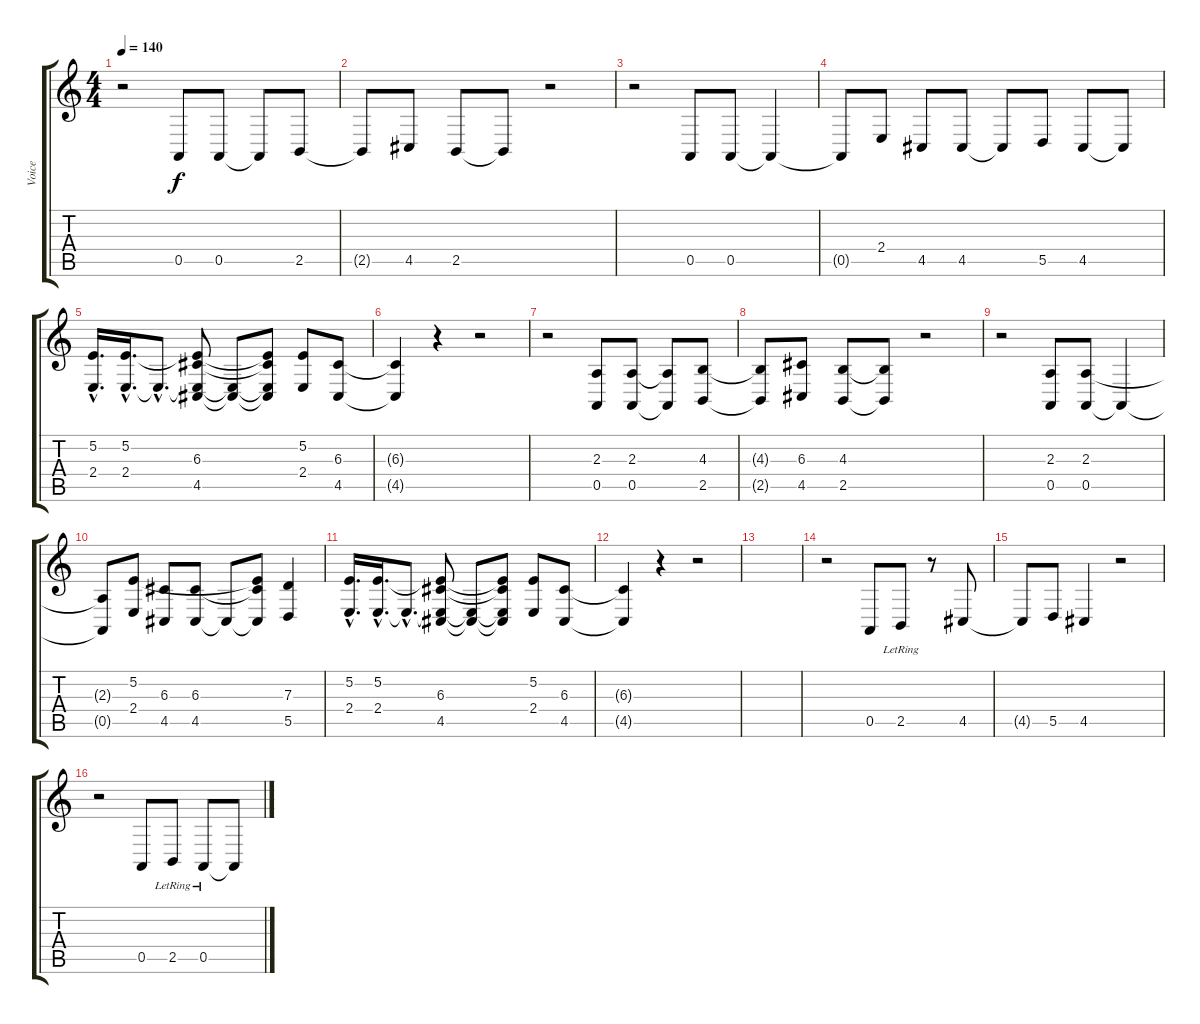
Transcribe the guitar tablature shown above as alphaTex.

\track ("Voice" "Voice") {instrument reedorgan}
\staff {score tabs}
\tuning (E4 B3 G3 D3 A2 E2) {hide}
\ts (4 4)
\tempo 140
\clef g2
\ks c
r.2{dy f} 0.5.8 0.5.8 0.5{t}.8 2.5.8 |
2.5{t}.8 4.5.8 2.5.8 2.5{t}.8 r.2 |
r.2 0.5.8 0.5.8 0.5{t}.4 |
0.5{t}.8 2.4.8 4.5.8 4.5.8 4.5{t}.8 5.5.8 4.5.8 4.5{t}.8 |
(5.2{hac} 2.4{hac}).16{d volume 16} (5.2{hac} 2.4{hac}).16{d} 2.4{hac t}.8{d} (5.2{t} 6.3 2.4{t} 4.5).8 (2.4{t} 4.5{t}).8 (5.2{t} 6.3{t} 2.4{t} 4.5{t}).8 (5.2 2.4).8 (6.3 4.5).8 |
(6.3{t} 4.5{t}).4 r.4 r.2 |
r.2 (2.3 0.5).8 (2.3 0.5).8 (2.3{t} 0.5{t}).8 (4.3 2.5).8 |
(4.3{t} 2.5{t}).8 (6.3 4.5).8 (4.3 2.5).8 (4.3{t} 2.5{t}).8 r.2 |
r.2 (2.3 0.5).8 (2.3 0.5).8 0.5{t}.4 |
(2.3{t} 0.5{t}).8 (5.2 2.4).8 (6.3 4.5).8 (6.3 4.5).8 4.5{t}.8 (5.2{t} 6.3{t} 4.5{t}).8 (7.3 5.5).4 |
(5.2{hac} 2.4{hac}).16{d} (5.2{hac} 2.4{hac}).16{d} 2.4{hac t}.8{d} (5.2{t} 6.3 2.4{t} 4.5).8 (2.4{t} 4.5{t}).8 (5.2{t} 6.3{t} 2.4{t} 4.5{t}).8 (5.2 2.4).8 (6.3 4.5).8 |
(6.3{t} 4.5{t}).4 r.4 r.2 |
|
r.2{volume 13} 0.5.8 2.5{lr}.8 r.8 4.5.8 |
4.5{t}.8 5.5.8 4.5.4 r.2 |
r.2 0.5.8 2.5{lr}.8 0.5{lr}.8 0.5{t}.8
